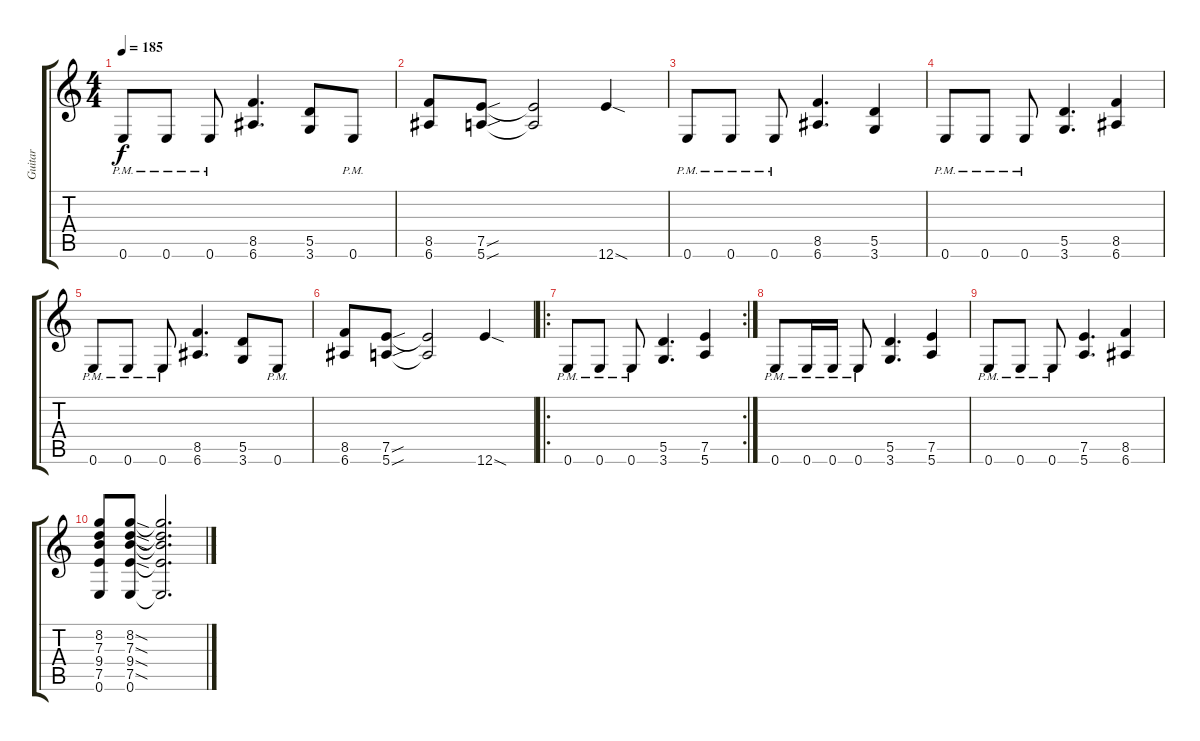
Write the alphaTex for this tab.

\track ("Guitar" "Guitar") {instrument distortionguitar}
\staff {score tabs}
\tuning (E4 B3 G3 D3 A2 E2) {hide}
\ts (4 4)
\tempo 185
\clef g2
\ks c
0.6{pm}.8{dy f} 0.6{pm}.8 0.6{pm}.8 (8.5 6.6).4{d} (5.5 3.6).8 0.6{pm}.8 |
(8.5 6.6).8 (7.5{sou} 5.6{sou}).8 (7.5{t} 5.6{t}).2 12.6{sod}.4 |
0.6{pm}.8 0.6{pm}.8 0.6{pm}.8 (8.5 6.6).4{d} (5.5 3.6).4 |
0.6{pm}.8 0.6{pm}.8 0.6{pm}.8 (5.5 3.6).4{d} (8.5 6.6).4 |
0.6{pm}.8 0.6{pm}.8 0.6{pm}.8 (8.5 6.6).4{d} (5.5 3.6).8 0.6{pm}.8 |
(8.5 6.6).8 (7.5{sou} 5.6{sou}).8 (7.5{t} 5.6{t}).2 12.6{sod}.4 |
\ro
\rc 2
0.6{pm}.8 0.6{pm}.8 0.6{pm}.8 (5.5 3.6).4{d} (7.5 5.6).4 |
0.6{pm}.8 0.6{pm}.16 0.6{pm}.16 0.6{pm}.8 (5.5 3.6).4{d} (7.5 5.6).4 |
0.6{pm}.8 0.6{pm}.8 0.6{pm}.8 (7.5 5.6).4{d} (8.5 6.6).4 |
(8.2 7.3 9.4 7.5 0.6).8 (8.2{sod} 7.3{sod} 9.4{sod} 7.5{sod} 0.6).8 (8.2{t} 7.3{t} 9.4{t} 7.5{t} 0.6{t}).2{d}
